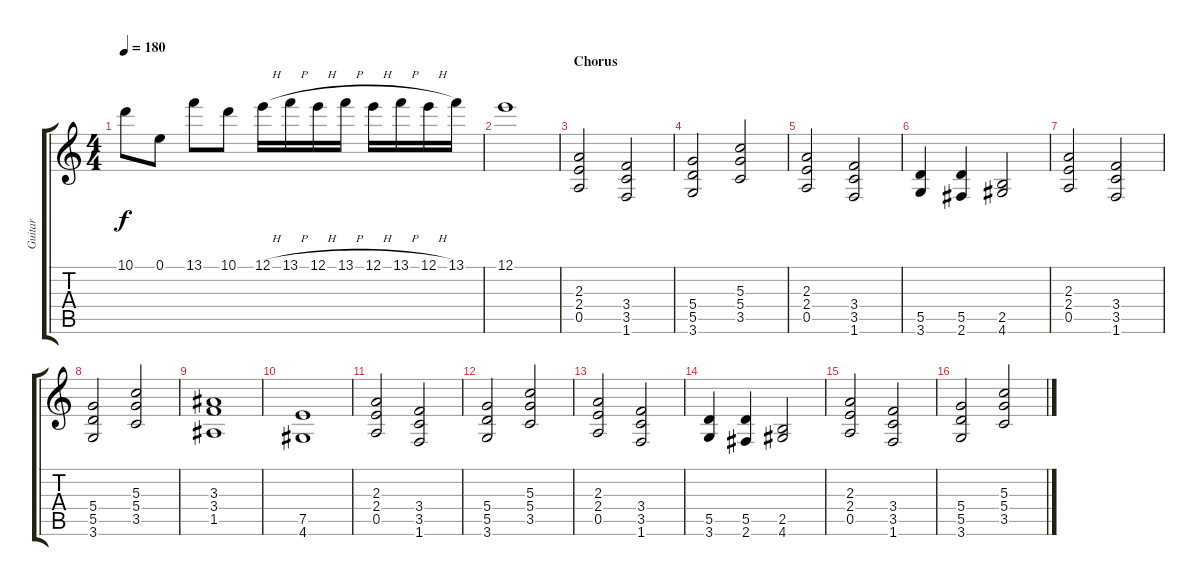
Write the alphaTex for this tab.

\track ("Guitar" "Guitar") {instrument distortionguitar}
\staff {score tabs}
\tuning (E4 B3 G3 D3 A2 E2) {hide}
\ts (4 4)
\tempo 180
\clef g2
\ks c
10.1.8{dy f} 0.1.8 13.1.8 10.1.8 12.1{h}.16 13.1{h}.16 12.1{h}.16 13.1{h}.16 12.1{h}.16 13.1{h}.16 12.1{h}.16 13.1.16 |
12.1.1 |
\section ("" "Chorus")
(2.3 2.4 0.5).2 (3.4 3.5 1.6).2 |
(5.4 5.5 3.6).2 (5.3 5.4 3.5).2 |
(2.3 2.4 0.5).2 (3.4 3.5 1.6).2 |
(5.5 3.6).4 (5.5 2.6).4 (2.5 4.6).2 |
(2.3 2.4 0.5).2 (3.4 3.5 1.6).2 |
(5.4 5.5 3.6).2 (5.3 5.4 3.5).2 |
(3.3 3.4 1.5).1 |
(7.5 4.6).1 |
(2.3 2.4 0.5).2 (3.4 3.5 1.6).2 |
(5.4 5.5 3.6).2 (5.3 5.4 3.5).2 |
(2.3 2.4 0.5).2 (3.4 3.5 1.6).2 |
(5.5 3.6).4 (5.5 2.6).4 (2.5 4.6).2 |
(2.3 2.4 0.5).2 (3.4 3.5 1.6).2 |
(5.4 5.5 3.6).2 (5.3 5.4 3.5).2
